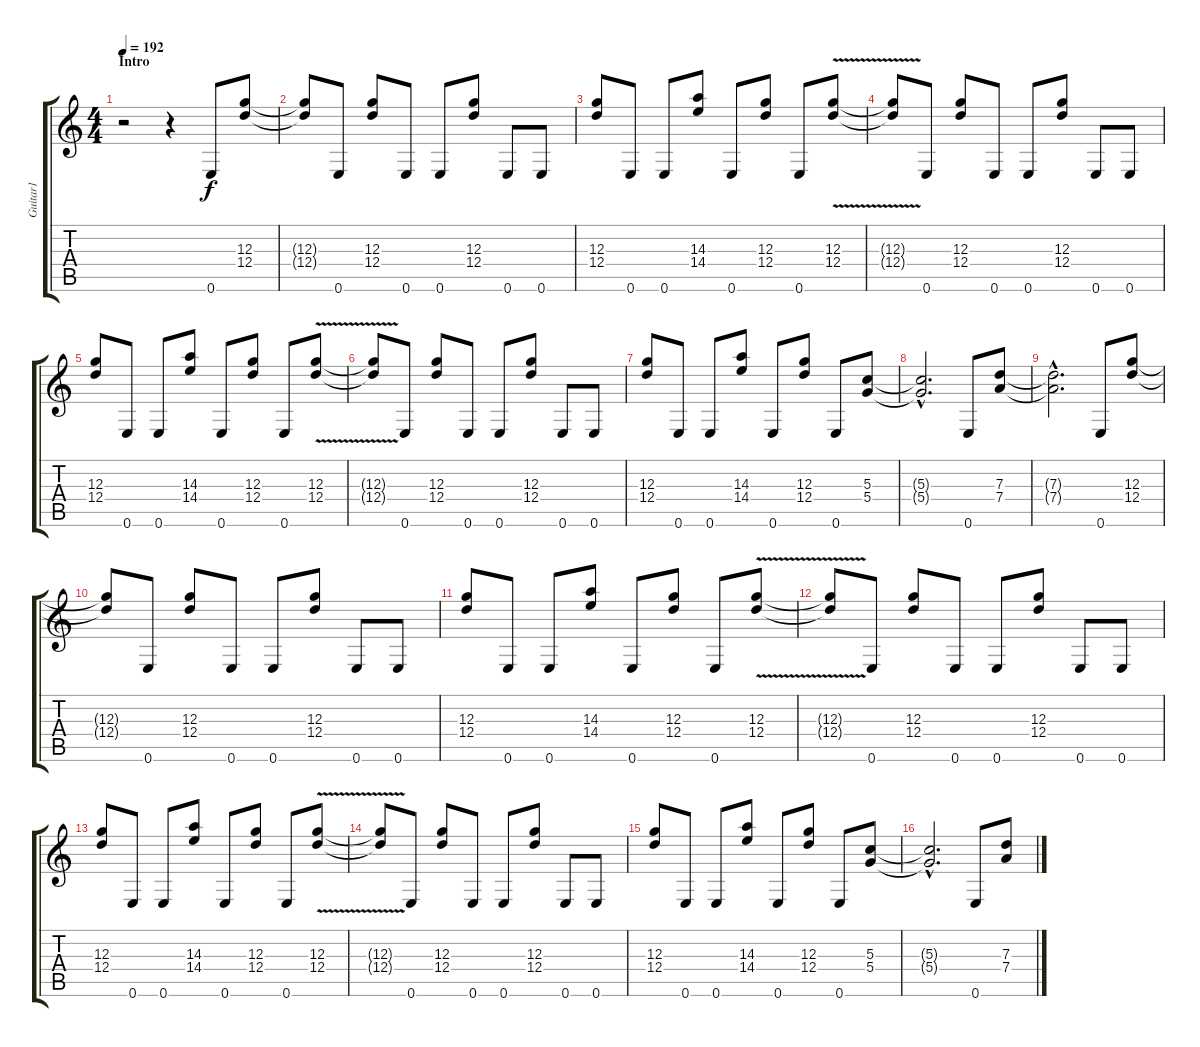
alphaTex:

\track ("Guitar1" "Guitar1") {instrument distortionguitar}
\staff {score tabs}
\tuning (E4 B3 G3 D3 A2 E2) {hide}
\ts (4 4)
\section ("" "Intro")
\tempo 192
\clef g2
\ks c
r.2{dy f instrument distortionguitar} r.4 0.6.8 (12.3 12.4).8 |
(12.3{t} 12.4{t}).8 0.6.8 (12.3 12.4).8 0.6.8 0.6.8 (12.3 12.4).8 0.6.8 0.6.8 |
(12.3 12.4).8 0.6.8 0.6.8 (14.3 14.4).8 0.6.8 (12.3 12.4).8 0.6.8 (12.3 12.4{v}).8 |
(12.3{t} 12.4{t}).8 0.6.8 (12.3 12.4).8 0.6.8 0.6.8 (12.3 12.4).8 0.6.8 0.6.8 |
(12.3 12.4).8 0.6.8 0.6.8 (14.3 14.4).8 0.6.8 (12.3 12.4).8 0.6.8 (12.3 12.4{v}).8 |
(12.3{t} 12.4{t}).8 0.6.8 (12.3 12.4).8 0.6.8 0.6.8 (12.3 12.4).8 0.6.8 0.6.8 |
(12.3 12.4).8 0.6.8 0.6.8 (14.3 14.4).8 0.6.8 (12.3 12.4).8 0.6.8 (5.3 5.4).8 |
(5.3{hac t} 5.4{hac t}).2{d} 0.6.8 (7.3 7.4).8 |
(7.3{hac t} 7.4{hac t}).2{d} 0.6.8 (12.3 12.4).8 |
(12.3{t} 12.4{t}).8 0.6.8 (12.3 12.4).8 0.6.8 0.6.8 (12.3 12.4).8 0.6.8 0.6.8 |
(12.3 12.4).8 0.6.8 0.6.8 (14.3 14.4).8 0.6.8 (12.3 12.4).8 0.6.8 (12.3 12.4{v}).8 |
(12.3{t} 12.4{t}).8 0.6.8 (12.3 12.4).8 0.6.8 0.6.8 (12.3 12.4).8 0.6.8 0.6.8 |
(12.3 12.4).8 0.6.8 0.6.8 (14.3 14.4).8 0.6.8 (12.3 12.4).8 0.6.8 (12.3 12.4{v}).8 |
(12.3{t} 12.4{t}).8 0.6.8 (12.3 12.4).8 0.6.8 0.6.8 (12.3 12.4).8 0.6.8 0.6.8 |
(12.3 12.4).8 0.6.8 0.6.8 (14.3 14.4).8 0.6.8 (12.3 12.4).8 0.6.8 (5.3 5.4).8 |
(5.3{hac t} 5.4{hac t}).2{d} 0.6.8 (7.3 7.4).8
